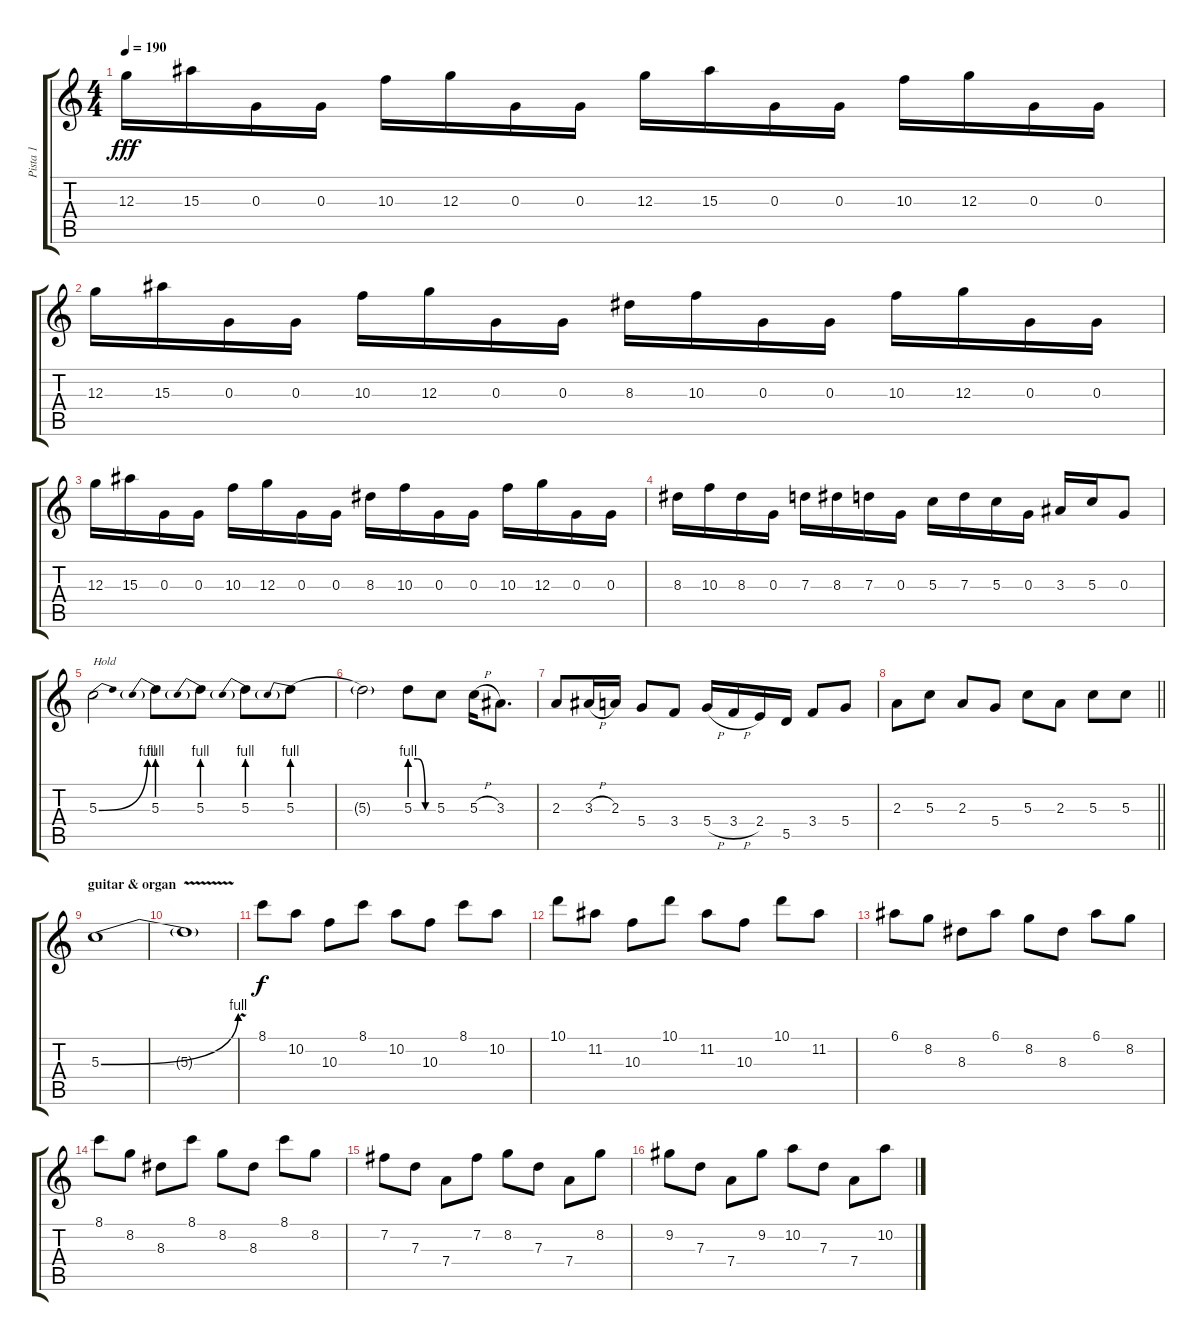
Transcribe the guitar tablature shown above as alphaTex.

\track ("Pista 1" "Pista 1") {instrument overdrivenguitar}
\staff {score tabs}
\tuning (E4 B3 G3 D3 A2 E2) {hide}
\ts (4 4)
\tempo 190
\clef g2
\ks c
12.3.16{dy fff} 15.3.16 0.3.16 0.3.16 10.3.16 12.3.16 0.3.16 0.3.16 12.3.16 15.3.16 0.3.16 0.3.16 10.3.16 12.3.16 0.3.16 0.3.16 |
12.3.16 15.3.16 0.3.16 0.3.16 10.3.16 12.3.16 0.3.16 0.3.16 8.3.16 10.3.16 0.3.16 0.3.16 10.3.16 12.3.16 0.3.16 0.3.16 |
12.3.16 15.3.16 0.3.16 0.3.16 10.3.16 12.3.16 0.3.16 0.3.16 8.3.16 10.3.16 0.3.16 0.3.16 10.3.16 12.3.16 0.3.16 0.3.16 |
8.3.16 10.3.16 8.3.16 0.3.16 7.3.16 8.3.16 7.3.16 0.3.16 5.3.16 7.3.16 5.3.16 0.3.16 3.3.16 5.3.16 0.3.8 |
5.3{be (bend 0 0 60 4)}.2{txt "Hold"} 5.3{be (prebend 0 4 60 4)}.8 5.3{be (prebend 0 4 60 4)}.8 5.3{be (prebend 0 4 60 4)}.8 5.3{be (prebend 0 4 60 4)}.8 |
5.3{t}.2 5.3{be (custom 0 4 20 4 40 0 60 0)}.8 5.3.8 5.3{h}.16 3.3.8{d} |
2.3.8 3.3{h}.16 2.3.16 5.4.8 3.4.8 5.4{h}.16 3.4{h}.16 2.4.16 5.5.16 3.4.8 5.4.8 |
\barLineRight lightlight
2.3.8 5.3.8 2.3.8 5.4.8 5.3.8 2.3.8 5.3.8 5.3.8 |
\section ("" "guitar & organ")
5.3{be (bend 0 0 60 4)}.1{volume 7} |
5.3{v t}.1 |
8.1.8{dy f} 10.2.8 10.3.8 8.1.8 10.2.8 10.3.8 8.1.8 10.2.8 |
10.1.8 11.2.8 10.3.8 10.1.8 11.2.8 10.3.8 10.1.8 11.2.8 |
6.1.8 8.2.8 8.3.8 6.1.8 8.2.8 8.3.8 6.1.8 8.2.8 |
8.1.8 8.2.8 8.3.8 8.1.8 8.2.8 8.3.8 8.1.8 8.2.8 |
7.2.8 7.3.8 7.4.8 7.2.8 8.2.8 7.3.8 7.4.8 8.2.8 |
9.2.8 7.3.8 7.4.8 9.2.8 10.2.8 7.3.8 7.4.8 10.2.8
